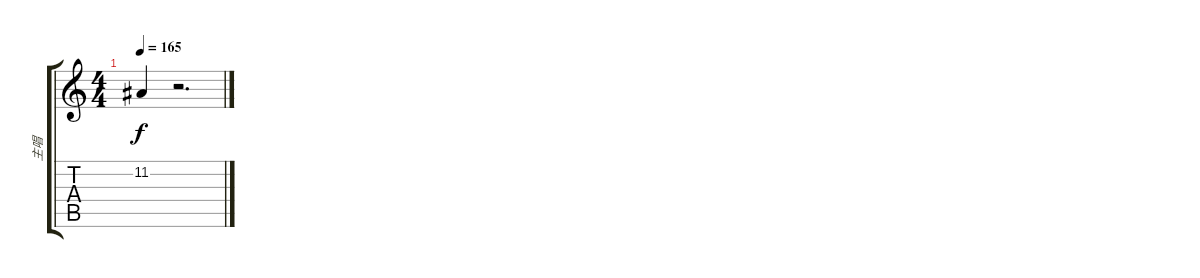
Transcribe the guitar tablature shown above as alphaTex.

\track ("主唱" "主唱") {instrument choiraahs}
\staff {score tabs}
\tuning (E4 B3 G3 D3 A2 E2) {hide}
\ts (4 4)
\tempo 165
\clef g2
\ks c
11.2{t}.4{dy f} r.2{d}
